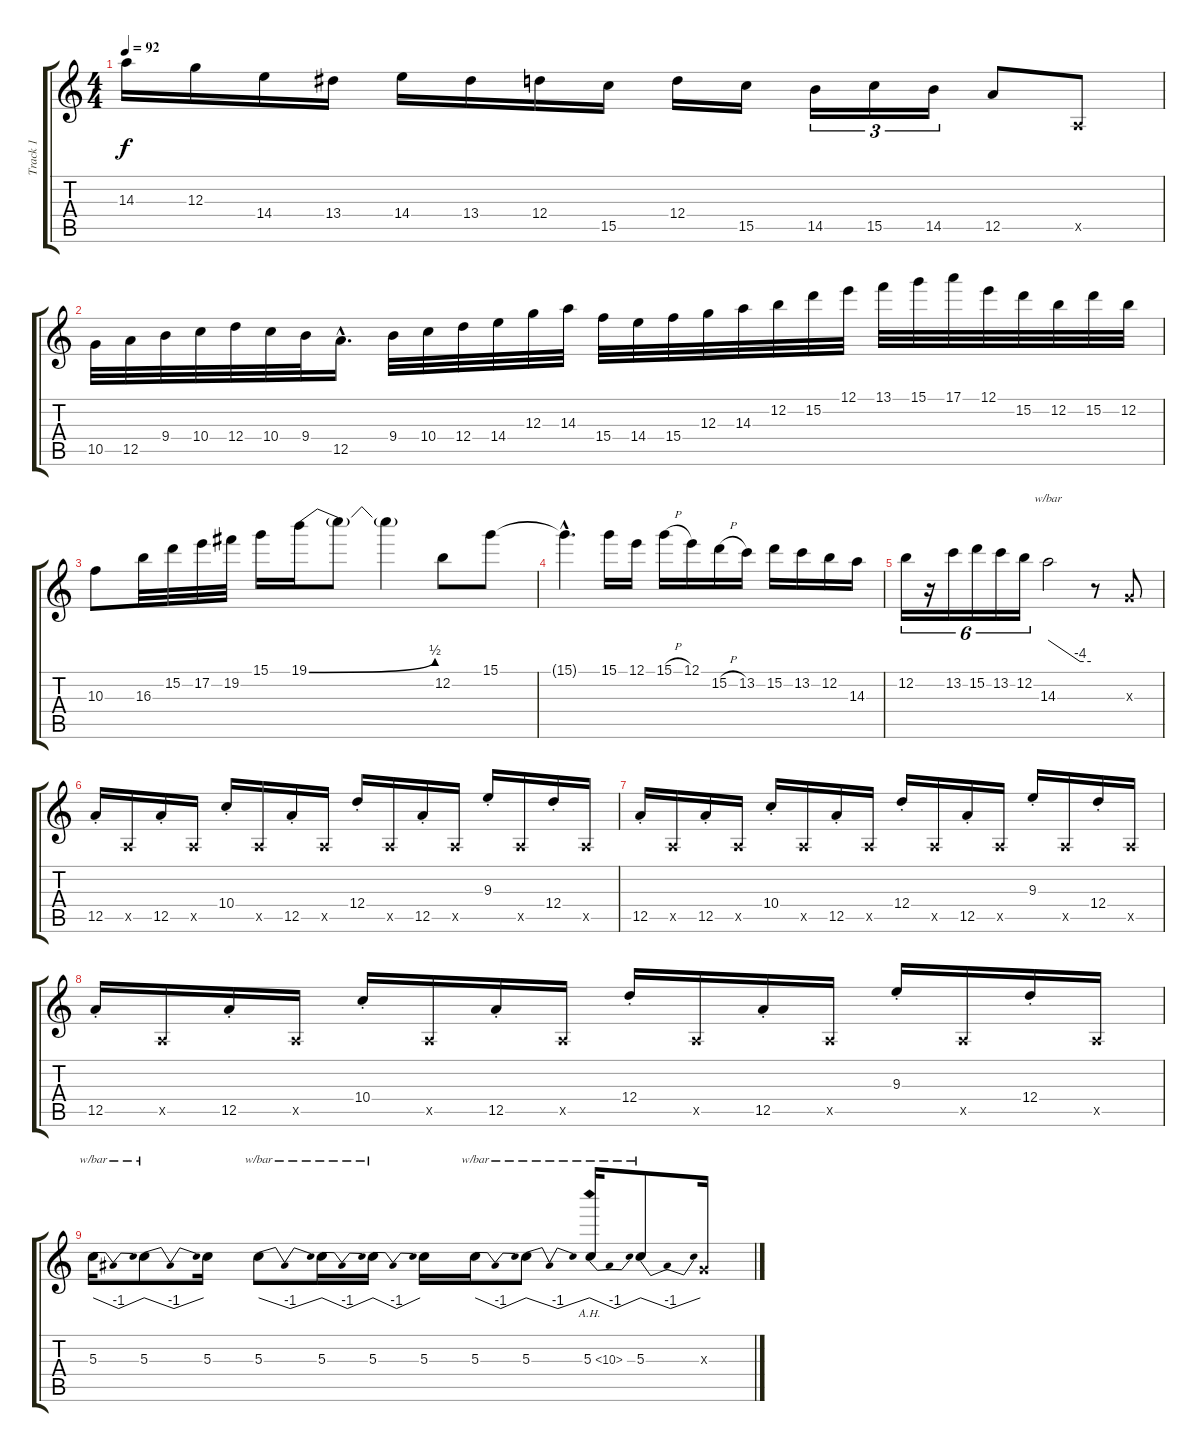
\track ("Track 1" "Track 1") {instrument acousticguitarsteel}
\staff {score tabs}
\tuning (E4 B3 G3 D3 A2 E2) {hide}
\ts (4 4)
\tempo 92
\clef g2
\ks c
14.3.16{dy f} 12.3.16 14.4.16 13.4.16 14.4.16 13.4.16 12.4.16 15.5.16 12.4.16 15.5.16 14.5.16{tu (3 2)} 15.5.16{tu (3 2)} 14.5.16{tu (3 2)} 12.5.8 0.5{x}.8 |
10.5.32 12.5.32 9.4.32 10.4.32 12.4.32 10.4.32 9.4.32 12.5{hac}.16{d} 9.4.32 10.4.32 12.4.32 14.4.32 12.3.32 14.3.32 15.4.32 14.4.32 15.4.32 12.3.32 14.3.32 12.2.32 15.2.32 12.1.32 13.1.32 15.1.32 17.1.32 12.1.32 15.2.32 12.2.32 15.2.32 12.2.32 |
10.3.8 16.3.32 15.2.32 17.2.32 19.2.32 15.1.16 19.1{be (bend 0 0 60 2)}.16 19.1{t}.8 19.1{t}.4 12.2.8 15.1.8 |
15.1{hac t}.4{d} 15.1.16 12.1.16 15.1{h}.16 12.1.16 15.2{h}.16 13.2.16 15.2.16 13.2.16 12.2.16 14.3.16 |
12.2.16{tu (6 4)} r.16{tu (6 4)} 13.2.16{tu (6 4)} 15.2.16{tu (6 4)} 13.2.16{tu (6 4)} 12.2.16{tu (6 4)} 14.3.2{tbe (custom default 0 0 45 -16 60 -16)} r.8 0.3{x}.8 |
12.5{st}.16 0.5{x}.16 12.5{st}.16 0.5{x}.16 10.4{st}.16 0.5{x}.16 12.5{st}.16 0.5{x}.16 12.4{st}.16 0.5{x}.16 12.5{st}.16 0.5{x}.16 9.3{st}.16 0.5{x}.16 12.4{st}.16 0.5{x}.16 |
12.5{st}.16 0.5{x}.16 12.5{st}.16 0.5{x}.16 10.4{st}.16 0.5{x}.16 12.5{st}.16 0.5{x}.16 12.4{st}.16 0.5{x}.16 12.5{st}.16 0.5{x}.16 9.3{st}.16 0.5{x}.16 12.4{st}.16 0.5{x}.16 |
12.5{st}.16 0.5{x}.16 12.5{st}.16 0.5{x}.16 10.4{st}.16 0.5{x}.16 12.5{st}.16 0.5{x}.16 12.4{st}.16 0.5{x}.16 12.5{st}.16 0.5{x}.16 9.3{st}.16 0.5{x}.16 12.4{st}.16 0.5{x}.16 |
5.3.16{tbe (dip default 0 0 30 -4 60 0)} 5.3.8{tbe (dip default 0 0 30 -4 60 0)} 5.3.16 5.3.8{tbe (dip default 0 0 30 -4 60 0)} 5.3.16{tbe (dip default 0 0 30 -4 60 0)} 5.3.16{tbe (dip default 0 0 30 -4 60 0)} 5.3.16 5.3.16{tbe (dip default 0 0 30 -4 60 0)} 5.3.8{tbe (dip default 0 0 30 -4 60 0)} 5.3{ah 5}.16{tbe (dip default 0 0 30 -4 60 0)} 5.3.8{tbe (dip default 0 0 30 -4 60 0)} 0.3{x}.16
